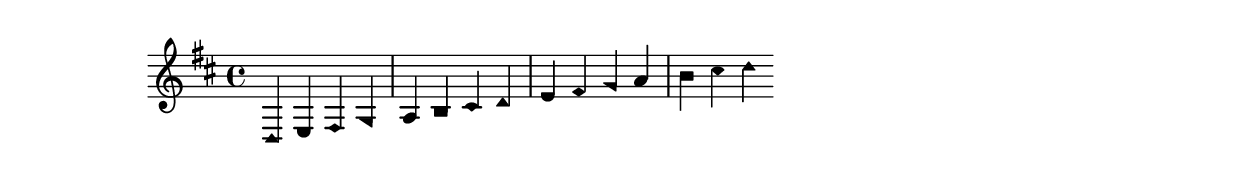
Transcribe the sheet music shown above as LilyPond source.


\header {

  texidoc = "With @code{shapeNoteStyles}, the style of the note head
is adjusted according to the step of the scale, as measured relative
to the @code{tonic} property."

}
\version "2.7.32"

fragment = {
  \key c \major
  \set shapeNoteStyles = ##(do re mi fa #f la ti)
  c d e f g a b c d e f g a b c
}


\transpose c d 
 \relative {
  \fragment
}
   
